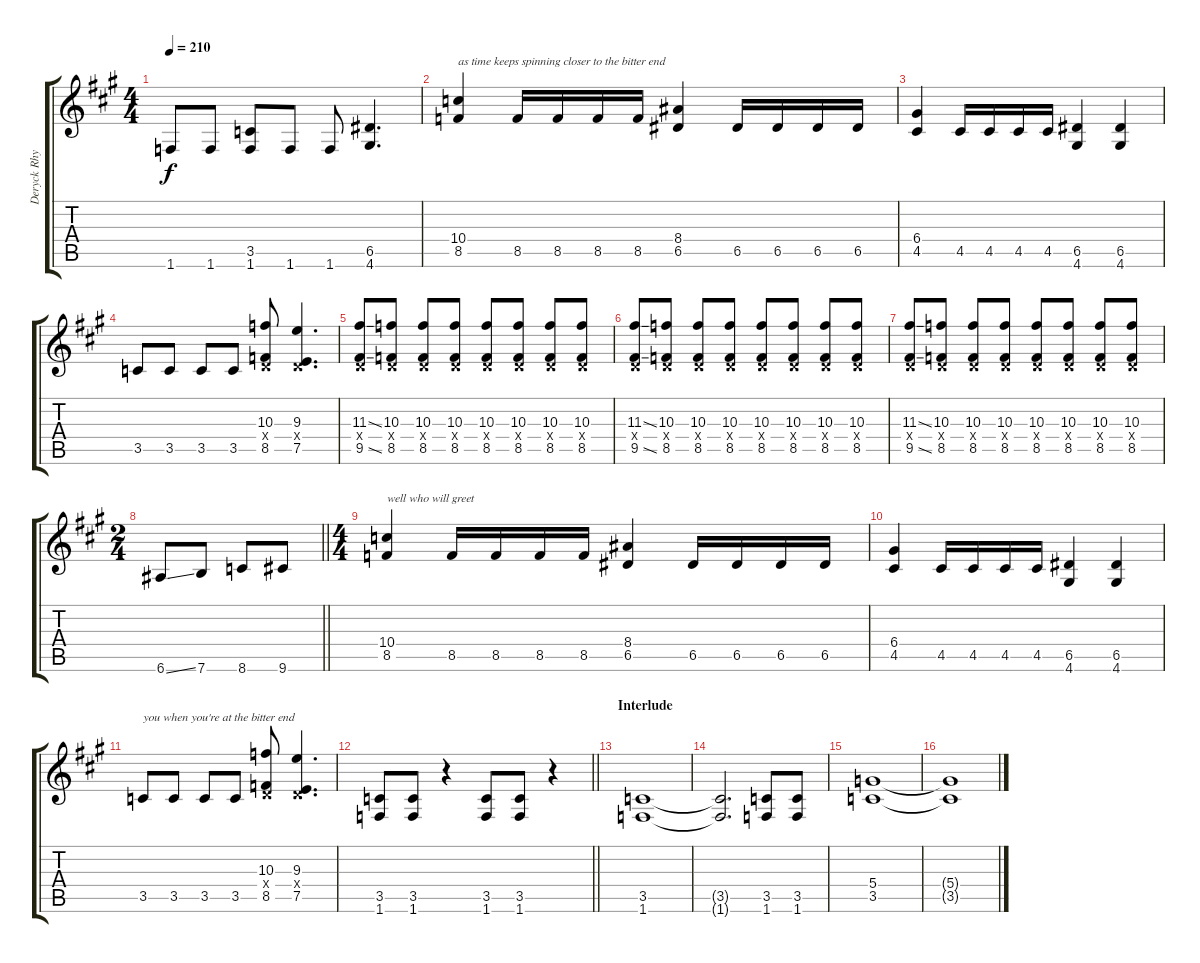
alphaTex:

\track ("Deryck Rhythm" "Deryck Rhy") {instrument distortionguitar}
\staff {score tabs}
\tuning (E4 B3 G3 D3 A2 E2) {hide}
\ts (4 4)
\tempo 210
\clef g2
\ks a
1.6.8{dy f} 1.6.8 (3.5 1.6).8 1.6.8 1.6.8 (6.5 4.6).4{d} |
(10.4 8.5).4{txt "as time keeps spinning closer to the bitter end"} 8.5.16 8.5.16 8.5.16 8.5.16 (8.4 6.5).4 6.5.16 6.5.16 6.5.16 6.5.16 |
(6.4 4.5).4 4.5.16 4.5.16 4.5.16 4.5.16 (6.5 4.6).4 (6.5 4.6).4 |
3.5.8 3.5.8 3.5.8 3.5.8 (10.3 0.4{x} 8.5).8 (9.3 0.4{x} 7.5).4{d} |
(11.3{ss} 0.4{x} 9.5{ss}).8 (10.3 0.4{x} 8.5).8 (10.3 0.4{x} 8.5).8 (10.3 0.4{x} 8.5).8 (10.3 0.4{x} 8.5).8 (10.3 0.4{x} 8.5).8 (10.3 0.4{x} 8.5).8 (10.3 0.4{x} 8.5).8 |
(11.3{ss} 0.4{x} 9.5{ss}).8 (10.3 0.4{x} 8.5).8 (10.3 0.4{x} 8.5).8 (10.3 0.4{x} 8.5).8 (10.3 0.4{x} 8.5).8 (10.3 0.4{x} 8.5).8 (10.3 0.4{x} 8.5).8 (10.3 0.4{x} 8.5).8 |
(11.3{ss} 0.4{x} 9.5{ss}).8 (10.3 0.4{x} 8.5).8 (10.3 0.4{x} 8.5).8 (10.3 0.4{x} 8.5).8 (10.3 0.4{x} 8.5).8 (10.3 0.4{x} 8.5).8 (10.3 0.4{x} 8.5).8 (10.3 0.4{x} 8.5).8 |
\ts (2 4)
\barLineRight lightlight
6.6{ss}.8 7.6.8 8.6.8 9.6.8 |
\ts (4 4)
(10.4 8.5).4{txt "well who will greet "} 8.5.16 8.5.16 8.5.16 8.5.16 (8.4 6.5).4 6.5.16 6.5.16 6.5.16 6.5.16 |
(6.4 4.5).4 4.5.16 4.5.16 4.5.16 4.5.16 (6.5 4.6).4 (6.5 4.6).4 |
3.5.8{txt "you when you're at the bitter end"} 3.5.8 3.5.8 3.5.8 (10.3 0.4{x} 8.5).8 (9.3 0.4{x} 7.5).4{d} |
\barLineRight lightlight
(3.5 1.6).8 (3.5 1.6).8 r.4 (3.5 1.6).8 (3.5 1.6).8 r.4 |
\section ("" "Interlude")
(3.5 1.6).1 |
(3.5{t} 1.6{t}).2{d} (3.5 1.6).8 (3.5 1.6).8 |
(5.4 3.5).1 |
(5.4{t} 3.5{t}).1
